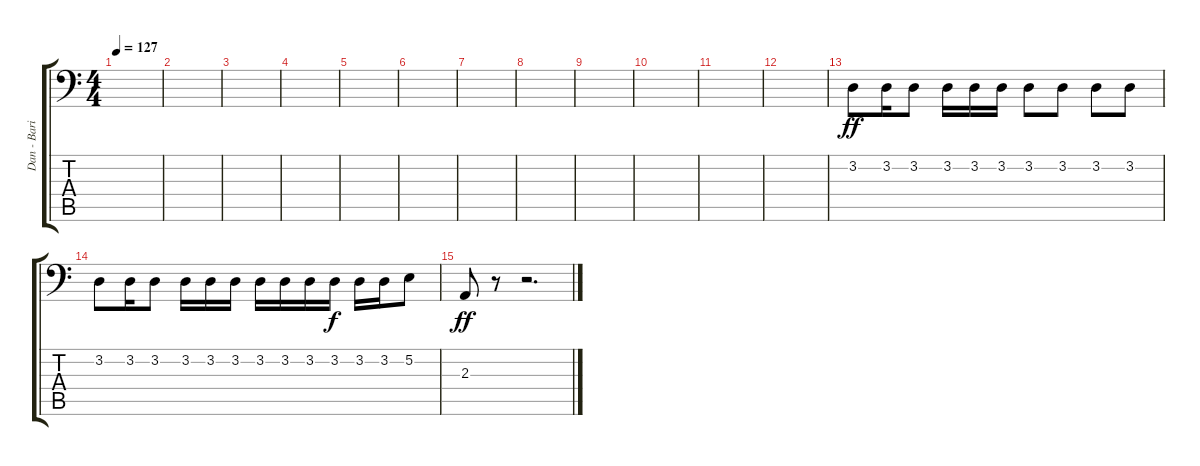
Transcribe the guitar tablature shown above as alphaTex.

\track ("Dan - Bari Sax" "Dan - Bari") {instrument baritonesax}
\staff {score tabs}
\tuning (E3 B2 G2 D2 A1 E1) {hide}
\ts (4 4)
\tempo 127
\clef f4
\ks c
|
|
|
|
|
|
|
|
|
|
|
|
3.2.8{dy ff} 3.2.16 3.2.8 3.2.16 3.2.16 3.2.16 3.2.8 3.2.8 3.2.8 3.2.8 |
3.2.8 3.2.16 3.2.8 3.2.16 3.2.16 3.2.16 3.2.16 3.2.16 3.2.16 3.2.16{dy f} 3.2.16 3.2.16 5.2.8 |
2.3.8{dy ff} r.8 r.2{d}
